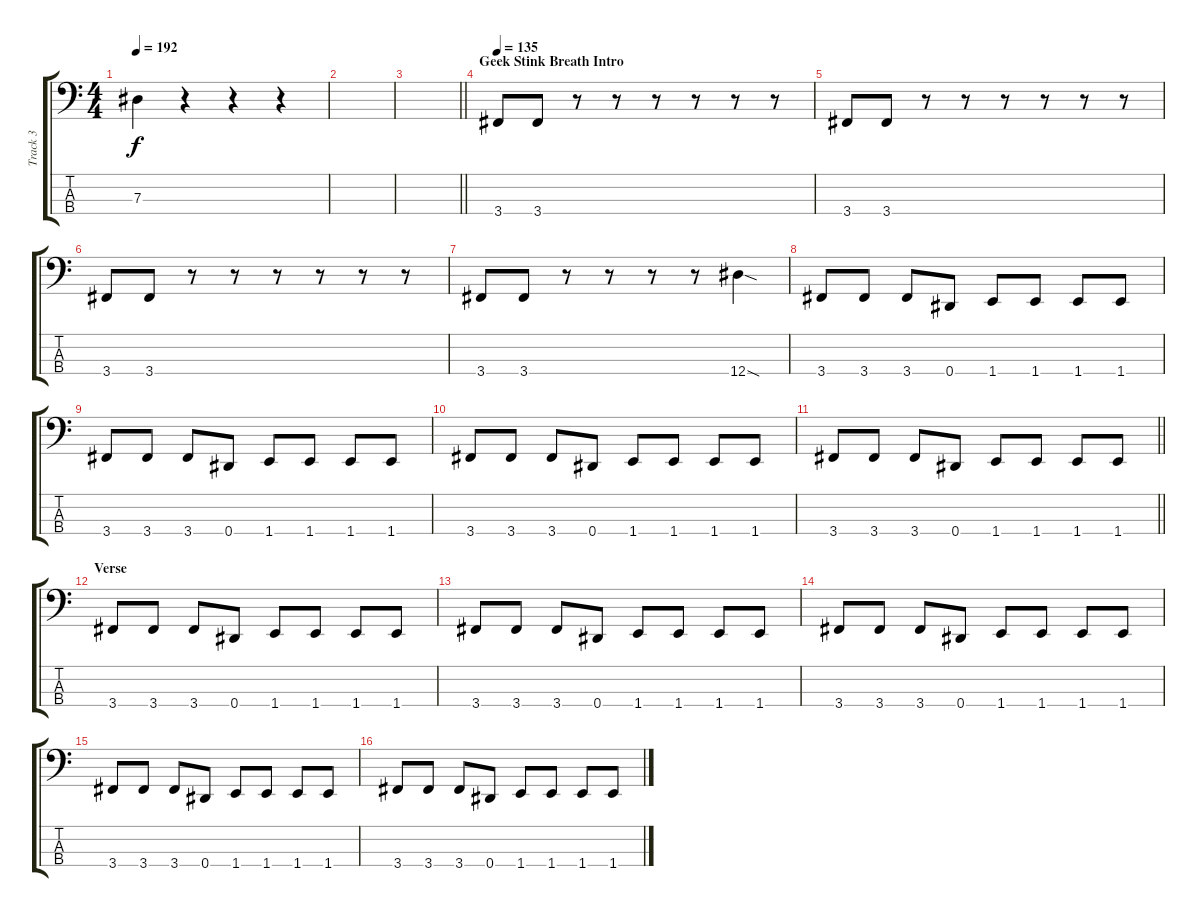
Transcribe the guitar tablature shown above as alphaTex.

\track ("Track 3" "Track 3") {instrument electricbassfinger}
\staff {score tabs}
\tuning (Gb2 Db2 Ab1 Eb1) {hide}
\ts (4 4)
\tempo 192
\clef f4
\ks c
7.3.4{dy f} r.4 r.4 r.4 |
|
\barLineRight lightlight
|
\section ("" "Geek Stink Breath Intro")
\tempo 135
3.4.8 3.4.8 r.8 r.8 r.8 r.8 r.8 r.8 |
3.4.8 3.4.8 r.8 r.8 r.8 r.8 r.8 r.8 |
3.4.8 3.4.8 r.8 r.8 r.8 r.8 r.8 r.8 |
3.4.8 3.4.8 r.8 r.8 r.8 r.8 12.4{sod}.4 |
3.4.8 3.4.8 3.4.8 0.4.8 1.4.8 1.4.8 1.4.8 1.4.8 |
3.4.8 3.4.8 3.4.8 0.4.8 1.4.8 1.4.8 1.4.8 1.4.8 |
3.4.8 3.4.8 3.4.8 0.4.8 1.4.8 1.4.8 1.4.8 1.4.8 |
\barLineRight lightlight
3.4.8 3.4.8 3.4.8 0.4.8 1.4.8 1.4.8 1.4.8 1.4.8 |
\section ("" "Verse")
3.4.8 3.4.8 3.4.8 0.4.8 1.4.8 1.4.8 1.4.8 1.4.8 |
3.4.8 3.4.8 3.4.8 0.4.8 1.4.8 1.4.8 1.4.8 1.4.8 |
3.4.8 3.4.8 3.4.8 0.4.8 1.4.8 1.4.8 1.4.8 1.4.8 |
3.4.8 3.4.8 3.4.8 0.4.8 1.4.8 1.4.8 1.4.8 1.4.8 |
3.4.8 3.4.8 3.4.8 0.4.8 1.4.8 1.4.8 1.4.8 1.4.8
